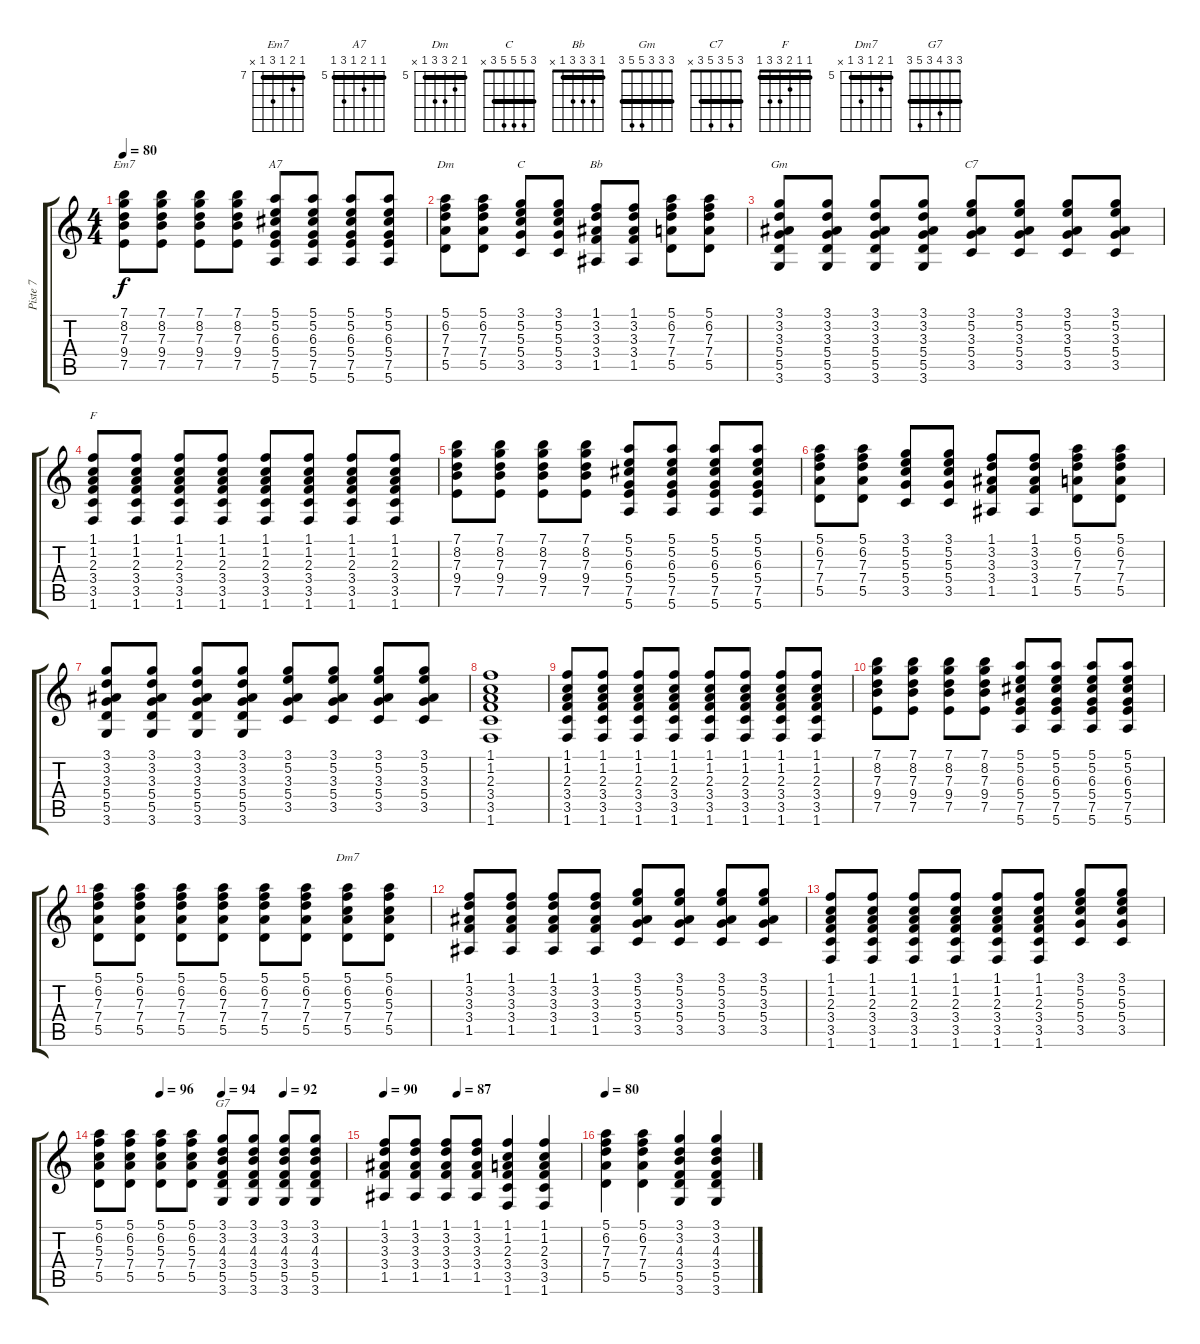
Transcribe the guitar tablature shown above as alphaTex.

\track ("Piste 7" "Piste 7") {mute instrument acousticguitarsteel}
\staff {score tabs}
\tuning (E4 B3 G3 D3 A2 E2) {hide}
\chord ("Em7" 7 8 7 9 7 x) {firstfret 7 barre 7}
\chord ("A7" 5 5 6 5 7 5) {firstfret 5 barre 5}
\chord ("Dm" 5 6 7 7 5 x) {firstfret 5 barre 5}
\chord ("C" 3 5 5 5 3 x) {barre 3}
\chord ("Bb" 1 3 3 3 1 x) {barre 1}
\chord ("Gm" 3 3 3 5 5 3) {barre 3}
\chord ("C7" 3 5 3 5 3 x) {barre 3}
\chord ("F" 1 1 2 3 3 1) {barre 1}
\chord ("Dm7" 5 6 5 7 5 x) {firstfret 5 barre 5}
\chord ("G7" 3 3 4 3 5 3) {barre 3}
\ts (4 4)
\tempo 80
\clef g2
\ks c
(7.1 8.2 7.3 9.4 7.5).8{ch "Em7" dy f} (7.1 8.2 7.3 9.4 7.5).8 (7.1 8.2 7.3 9.4 7.5).8 (7.1 8.2 7.3 9.4 7.5).8 (5.1 5.2 6.3 5.4 7.5 5.6).8{ch "A7"} (5.1 5.2 6.3 5.4 7.5 5.6).8 (5.1 5.2 6.3 5.4 7.5 5.6).8 (5.1 5.2 6.3 5.4 7.5 5.6).8 |
(5.1 6.2 7.3 7.4 5.5).8{ch "Dm"} (5.1 6.2 7.3 7.4 5.5).8 (3.1 5.2 5.3 5.4 3.5).8{ch "C"} (3.1 5.2 5.3 5.4 3.5).8 (1.1 3.2 3.3 3.4 1.5).8{ch "Bb"} (1.1 3.2 3.3 3.4 1.5).8 (5.1 6.2 7.3 7.4 5.5).8 (5.1 6.2 7.3 7.4 5.5).8 |
(3.1 3.2 3.3 5.4 5.5 3.6).8{ch "Gm"} (3.1 3.2 3.3 5.4 5.5 3.6).8 (3.1 3.2 3.3 5.4 5.5 3.6).8 (3.1 3.2 3.3 5.4 5.5 3.6).8 (3.1 5.2 3.3 5.4 3.5).8{ch "C7"} (3.1 5.2 3.3 5.4 3.5).8 (3.1 5.2 3.3 5.4 3.5).8 (3.1 5.2 3.3 5.4 3.5).8 |
(1.1 1.2 2.3 3.4 3.5 1.6).8{ch "F"} (1.1 1.2 2.3 3.4 3.5 1.6).8 (1.1 1.2 2.3 3.4 3.5 1.6).8 (1.1 1.2 2.3 3.4 3.5 1.6).8 (1.1 1.2 2.3 3.4 3.5 1.6).8 (1.1 1.2 2.3 3.4 3.5 1.6).8 (1.1 1.2 2.3 3.4 3.5 1.6).8 (1.1 1.2 2.3 3.4 3.5 1.6).8 |
(7.1 8.2 7.3 9.4 7.5).8 (7.1 8.2 7.3 9.4 7.5).8 (7.1 8.2 7.3 9.4 7.5).8 (7.1 8.2 7.3 9.4 7.5).8 (5.1 5.2 6.3 5.4 7.5 5.6).8 (5.1 5.2 6.3 5.4 7.5 5.6).8 (5.1 5.2 6.3 5.4 7.5 5.6).8 (5.1 5.2 6.3 5.4 7.5 5.6).8 |
(5.1 6.2 7.3 7.4 5.5).8 (5.1 6.2 7.3 7.4 5.5).8 (3.1 5.2 5.3 5.4 3.5).8 (3.1 5.2 5.3 5.4 3.5).8 (1.1 3.2 3.3 3.4 1.5).8 (1.1 3.2 3.3 3.4 1.5).8 (5.1 6.2 7.3 7.4 5.5).8 (5.1 6.2 7.3 7.4 5.5).8 |
(3.1 3.2 3.3 5.4 5.5 3.6).8 (3.1 3.2 3.3 5.4 5.5 3.6).8 (3.1 3.2 3.3 5.4 5.5 3.6).8 (3.1 3.2 3.3 5.4 5.5 3.6).8 (3.1 5.2 3.3 5.4 3.5).8 (3.1 5.2 3.3 5.4 3.5).8 (3.1 5.2 3.3 5.4 3.5).8 (3.1 5.2 3.3 5.4 3.5).8 |
(1.1 1.2 2.3 3.4 3.5 1.6).1 |
(1.1 1.2 2.3 3.4 3.5 1.6).8 (1.1 1.2 2.3 3.4 3.5 1.6).8 (1.1 1.2 2.3 3.4 3.5 1.6).8 (1.1 1.2 2.3 3.4 3.5 1.6).8 (1.1 1.2 2.3 3.4 3.5 1.6).8 (1.1 1.2 2.3 3.4 3.5 1.6).8 (1.1 1.2 2.3 3.4 3.5 1.6).8 (1.1 1.2 2.3 3.4 3.5 1.6).8 |
(7.1 8.2 7.3 9.4 7.5).8 (7.1 8.2 7.3 9.4 7.5).8 (7.1 8.2 7.3 9.4 7.5).8 (7.1 8.2 7.3 9.4 7.5).8 (5.1 5.2 6.3 5.4 7.5 5.6).8 (5.1 5.2 6.3 5.4 7.5 5.6).8 (5.1 5.2 6.3 5.4 7.5 5.6).8 (5.1 5.2 6.3 5.4 7.5 5.6).8 |
(5.1 6.2 7.3 7.4 5.5).8 (5.1 6.2 7.3 7.4 5.5).8 (5.1 6.2 7.3 7.4 5.5).8 (5.1 6.2 7.3 7.4 5.5).8 (5.1 6.2 7.3 7.4 5.5).8 (5.1 6.2 7.3 7.4 5.5).8 (5.1 6.2 5.3 7.4 5.5).8{ch "Dm7"} (5.1 6.2 5.3 7.4 5.5).8 |
(1.1 3.2 3.3 3.4 1.5).8 (1.1 3.2 3.3 3.4 1.5).8 (1.1 3.2 3.3 3.4 1.5).8 (1.1 3.2 3.3 3.4 1.5).8 (3.1 5.2 3.3 5.4 3.5).8 (3.1 5.2 3.3 5.4 3.5).8 (3.1 5.2 3.3 5.4 3.5).8 (3.1 5.2 3.3 5.4 3.5).8 |
(1.1 1.2 2.3 3.4 3.5 1.6).8 (1.1 1.2 2.3 3.4 3.5 1.6).8 (1.1 1.2 2.3 3.4 3.5 1.6).8 (1.1 1.2 2.3 3.4 3.5 1.6).8 (1.1 1.2 2.3 3.4 3.5 1.6).8 (1.1 1.2 2.3 3.4 3.5 1.6).8 (3.1 5.2 5.3 5.4 3.5).8 (3.1 5.2 5.3 5.4 3.5).8 |
\tempo (96 0.25)
\tempo (94 0.5)
\tempo (92 0.75)
(5.1 6.2 5.3 7.4 5.5).8 (5.1 6.2 5.3 7.4 5.5).8 (5.1 6.2 5.3 7.4 5.5).8 (5.1 6.2 5.3 7.4 5.5).8 (3.1 3.2 4.3 3.4 5.5 3.6).8{ch "G7"} (3.1 3.2 4.3 3.4 5.5 3.6).8 (3.1 3.2 4.3 3.4 5.5 3.6).8 (3.1 3.2 4.3 3.4 5.5 3.6).8 |
\tempo 90
\tempo (87 0.375)
(1.1 3.2 3.3 3.4 1.5).8 (1.1 3.2 3.3 3.4 1.5).8 (1.1 3.2 3.3 3.4 1.5).8 (1.1 3.2 3.3 3.4 1.5).8 (1.1 1.2 2.3 3.4 3.5 1.6).4 (1.1 1.2 2.3 3.4 3.5 1.6).4 |
\tempo 80
(5.1 6.2 7.3 7.4 5.5).4 (5.1 6.2 7.3 7.4 5.5).4 (3.1 3.2 4.3 3.4 5.5 3.6).4 (3.1 3.2 4.3 3.4 5.5 3.6).4
